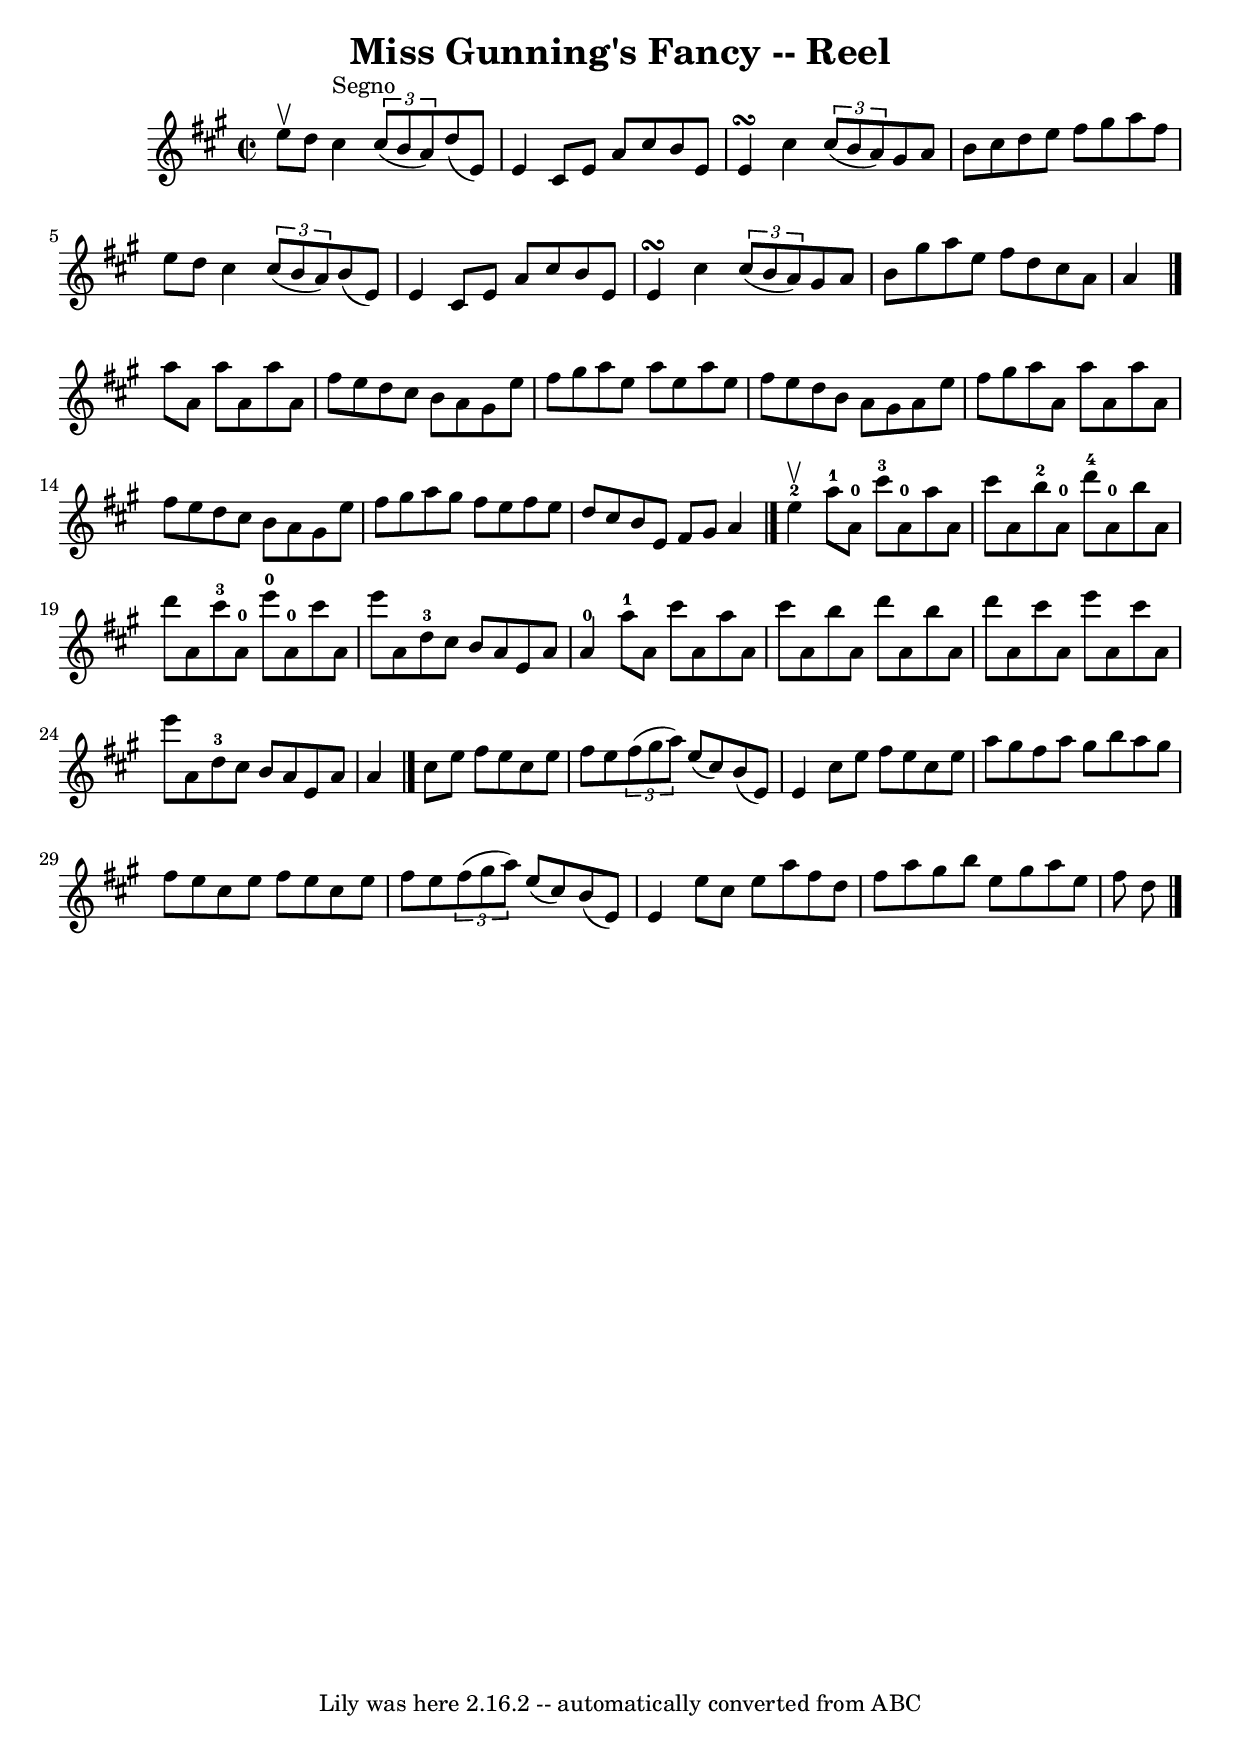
\version "2.7.40"
\include "Mammoth.ily"
\header {
	%% book = "Ryan's Mammoth Collection"
	crossRefNumber = "1"
	footnotes = "\\\\214 =FF=20"
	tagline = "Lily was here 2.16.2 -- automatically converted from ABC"
	title = "Miss Gunning's Fancy -- Reel"
}
voicedefault =  {


\override Staff.TimeSignature #'style = #'C
 \time 2/2 
\key a \major e''8^\upbow d''8    |
 cis''4^"Segno"  
 \times 2/3 { cis''8 (b'8 a'8) } d''8 (e'8) e'4    
|
 cis'8 e'8 a'8 cis''8 b'8 e'8 e'4\turn    |
  
 cis''4    \times 2/3 { cis''8 (b'8 a'8) } gis'8 a'8 b'8    
cis''8    |
 d''8 e''8 fis''8 gis''8 a''8 fis''8 e''8 
 d''8    |
 cis''4    \times 2/3 { cis''8 (b'8 a'8) }  
 b'8 (e'8) e'4    |
 cis'8 e'8 a'8 cis''8 b'8    
e'8 e'4\turn    |
 cis''4    \times 2/3 { cis''8 (b'8 a'8  
-) } gis'8 a'8 b'8 gis''8    |
 a''8 e''8 fis''8    
d''8 cis''8 a'8 a'4    \bar "|." a''8 a'8 a''8 a'8    
a''8 a'8 fis''8 e''8    |
 d''8 cis''8 b'8 a'8    
gis'8 e''8 fis''8 gis''8    |
 a''8 e''8 a''8 e''8    
a''8 e''8 fis''8 e''8    |
 d''8 b'8 a'8 gis'8 a'8 
 e''8 fis''8 gis''8    |
 a''8 a'8 a''8 a'8    
a''8 a'8 fis''8 e''8    |
 d''8 cis''8 b'8 a'8    
gis'8 e''8 fis''8 gis''8    |
 a''8 gis''8 fis''8    
e''8 fis''8 e''8 d''8 cis''8    |
 b'8 e'8 fis'8    
gis'8 a'4    \bar "|." e''4-2^\upbow |
 a''8-1 a'8 
-0 cis'''8-3 a'8-0 a''8 a'8 cis'''8 a'8    |
     
b''8-2 a'8-0 d'''8-4 a'8-0 b''8 a'8 d'''8 a'8    
|
 cis'''8-3 a'8-0 e'''8-0 a'8-0 cis'''8 a'8 
 e'''8 a'8    |
 d''8-3 cis''8 b'8 a'8 e'8 a'8  
 a'4-0   |
 a''8-1 a'8 cis'''8 a'8 a''8 a'8    
cis'''8 a'8    |
 b''8 a'8 d'''8 a'8 b''8 a'8    
d'''8 a'8    |
 cis'''8 a'8 e'''8 a'8 cis'''8 a'8    
e'''8 a'8    |
 d''8-3 cis''8 b'8 a'8 e'8 a'8    
a'4    \bar "|." cis''8 e''8 fis''8 e''8 cis''8 e''8    
fis''8 e''8    |
   \times 2/3 { fis''8 (gis''8 a''8) }   
e''8 (cis''8) b'8 (e'8) e'4    |
 cis''8 e''8    
fis''8 e''8 cis''8 e''8 a''8 gis''8    |
 fis''8 a''8 
 gis''8 b''8 a''8 gis''8 fis''8 e''8    |
 cis''8  
 e''8 fis''8 e''8 cis''8 e''8 fis''8 e''8    |
   
\times 2/3 { fis''8 (gis''8 a''8) } e''8 (cis''8) b'8 (
e'8) e'4    |
 e''8 cis''8 e''8 a''8 fis''8 d''8    
fis''8 a''8    |
 gis''8 b''8 e''8 gis''8 a''8 e''8   
 fis''8 d''8    \bar "|."   
}

\score{
    <<

	\context Staff="default"
	{
	    \voicedefault 
	}

    >>
	\layout {
	}
	\midi {}
}
